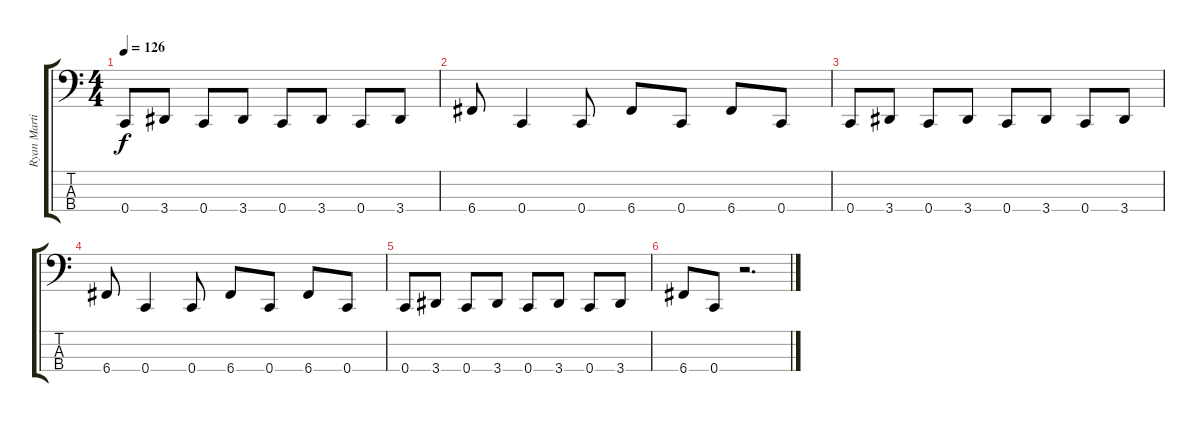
\track ("Ryan Martinie" "Ryan Marti") {instrument electricbassfinger}
\staff {score tabs}
\tuning (F2 C2 G1 C1) {hide}
\ts (4 4)
\tempo 126
\clef f4
\ks c
0.4.8{dy f} 3.4.8 0.4.8 3.4.8 0.4.8 3.4.8 0.4.8 3.4.8 |
6.4.8 0.4.4 0.4.8 6.4.8 0.4.8 6.4.8 0.4.8 |
0.4.8 3.4.8 0.4.8 3.4.8 0.4.8 3.4.8 0.4.8 3.4.8 |
6.4.8 0.4.4 0.4.8 6.4.8 0.4.8 6.4.8 0.4.8 |
0.4.8 3.4.8 0.4.8 3.4.8 0.4.8 3.4.8 0.4.8 3.4.8 |
6.4.8 0.4.8 r.2{d}
